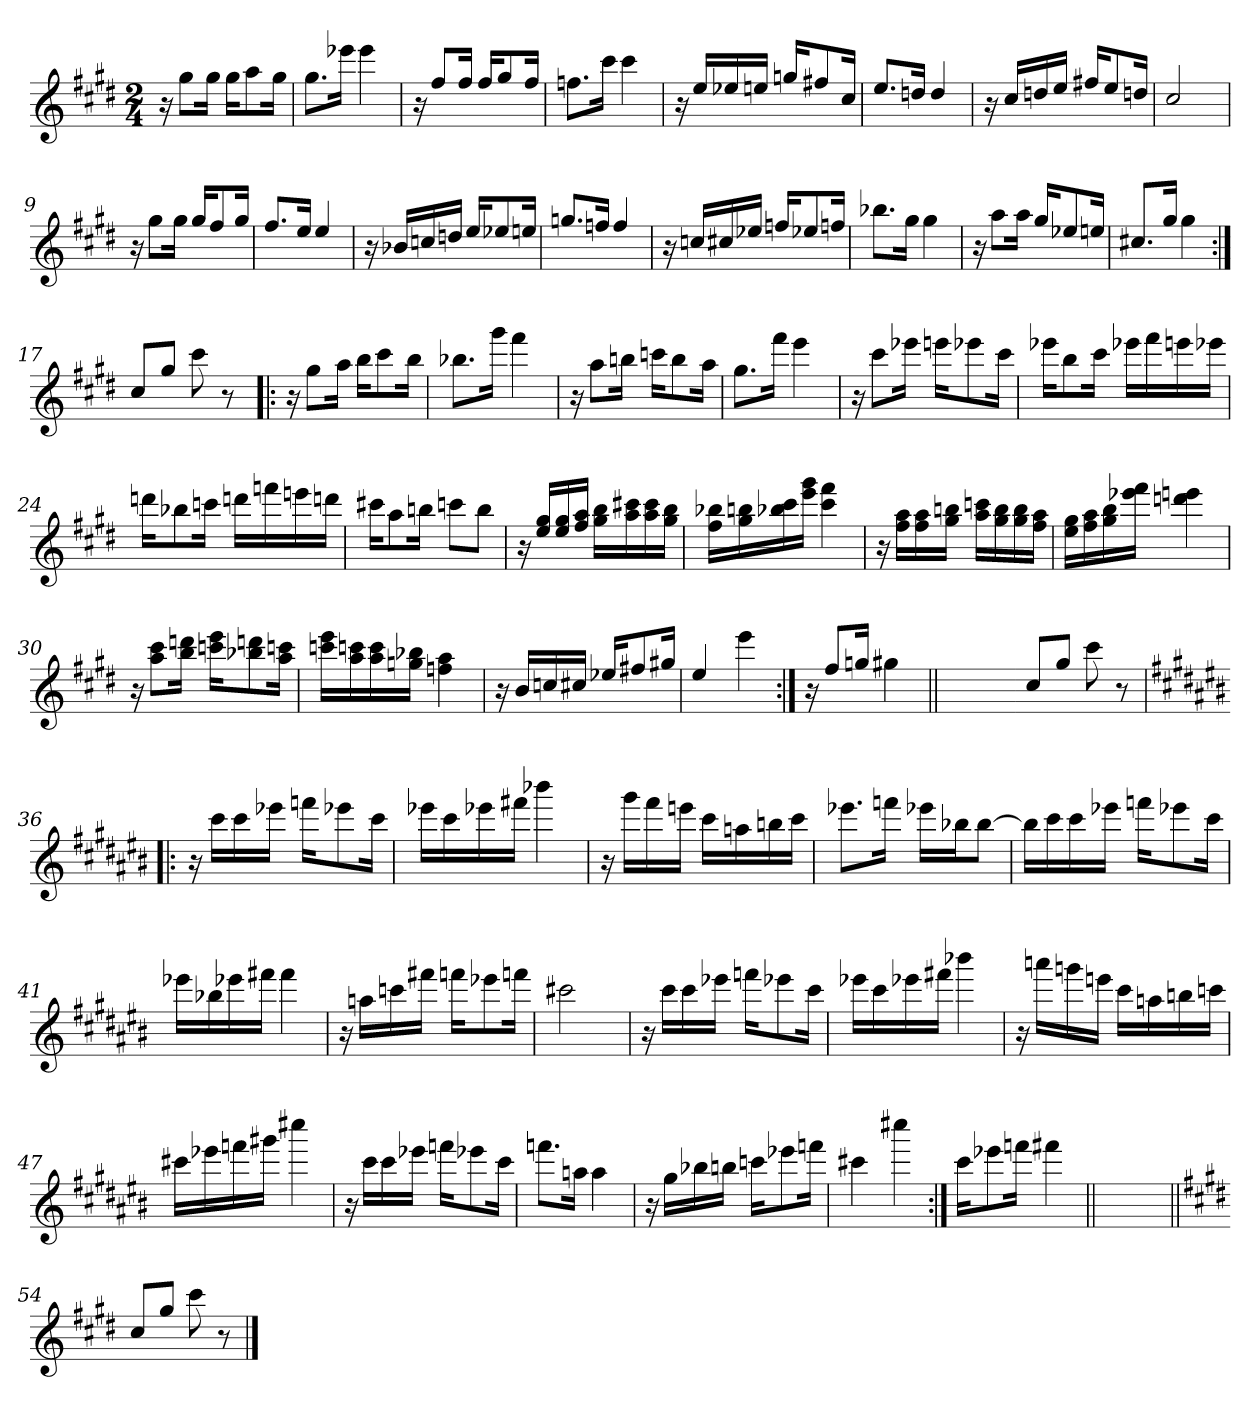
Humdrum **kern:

**kern
*part1
*staff1
*clefG2
*k[f#c#g#d#]
*E:
*M2/4
=1
16r
8gg#\L
16gg#\Jk
16gg#\KL
8aa\
16gg#\Jk
=2
8.gg#\L
16eee-X\Jk
4eee-\
=3
16r
8ff#/L
16ff#/Jk
16ff#/KL
8gg#/
16ff#/Jk
=4
8.ffn\L
16ccc#\Jk
4ccc#\
=5
16r
16ee/LL
16ee-X/
16een/JJ
16ggn/KL
8ff#X/
16cc#/Jk
!!LO:LB:g=z
=6
8.ee/L
16ddn/Jk
4dd/
=7
16r
16cc#/LL
16ddn/
16ee/JJ
16ff#X/KL
8ee/
16ddn/Jk
=8
2cc#/
=9
16r
8gg#\L
16gg#\Jk
16gg#/KL
8ff#/
16gg#/Jk
=10
8.ff#/L
16ee/Jk
4ee/
!!LO:LB:g=z
=11
16r
16b-X/LL
16ccn/
16ddn/JJ
16ee/KL
8ee-X/
16een/Jk
=12
8.ggn/L
16ffn/Jk
4ff/
=13
16r
16ccn/LL
16cc#X/
16ee-X/JJ
16ffn/KL
8ee-X/
16ffn/Jk
=14
8.bb-X\L
16gg#\Jk
4gg#\
=15
16r
8aa\L
16aa\Jk
16gg#/KL
8ee-X/
16een/Jk
!!LO:LB:g=z
=16
8.cc#X/L
16gg#/Jk
4gg#\
=17:|!
8cc#/L
8gg#/J
8ccc#\
8r
=18!|:
16r
8gg#\L
16aa\Jk
16bb\KL
8ccc#\
16bb\Jk
=19
8.bb-X\L
16ggg#\Jk
4fff#\
=20
16r
8aa\L
16bbn\Jk
16cccn\KL
8bb\
16aa\Jk
!!LO:LB:g=z
=21
8.gg#\L
16fff#\Jk
4eee\
=22
16r
8ccc#\L
16eee-X\Jk
16eeen\KL
8eee-X\
16ccc#\Jk
=23
16eee-X\KL
8bb\
16ccc#\Jk
16eee-X\LL
16fff#\
16eeen\
16eee-X\JJ
=24
16dddn\KL
8bb-X\
16cccn\Jk
16dddn\LL
16fffn\
16eeen\
16dddn\JJ
=25
16ccc#X\KL
8aa\
16bbn\Jk
8cccn\L
8bb\J
!!LO:LB:g=z
=26
16r
16ee/ 16gg#/LL
16ee/ 16gg#/
16ff#/ 16aa/JJ
16gg#\ 16bb\LL
16aa\ 16ccc#X\
16aa\ 16ccc#\
16gg#\ 16bb\JJ
=27
16ff#\ 16bb-X\LL
16gg#\ 16bbn\
16bb-X\ 16ccc#\
16eee\ 16ggg#\JJ
4ccc#\ 4fff#\
=28
16r
16ff#\ 16aa\LL
16ff#\ 16aa\
16gg#\ 16bbn\JJ
16aa\ 16cccn\LL
16gg#\ 16bb\
16gg#\ 16bb\
16ff#\ 16aa\JJ
=29
16ee\ 16gg#\LL
16ff#\ 16aa\
16gg#\ 16bb\
16eee-X\ 16fff#\JJ
4dddn\ 4eeen\
=30
16r
8aa\ 8ccc#\L
16bb\ 16dddn\Jk
16cccn\ 16eee\KL
8bb-X\ 8dddn\
16aa\ 16cccn\Jk
!!LO:LB:g=z
=31
16cccn\ 16eee\LL
16aa\ 16cccn\
16aa\ 16ccc\
16ggn\ 16bb-X\JJ
4ffn\ 4aa\
=32
16r
16b/LL
16ccn/
16cc#X/JJ
16ee-X/KL
8ff#X/
16gg#X/Jk
=33
4ee/
4eee\
=34:|!
16r
8ff#/L
16ggn/Jk
4gg#X\
=34X341||
2ryy
!!LO:LB:g=z
=35-
8cc#/L
8gg#/J
8ccc#\
8r
=36!|:
*k[f#c#g#d#a#e#b#]
*C#:
16r
16ccc#\LL
16ccc#\
16eee-X\JJ
16fffn\KL
8eee-X\
16ccc#\Jk
=37
16eee-X\LL
16ccc#\
16eee-X\
16fff#X\JJ
4bbb-X\
=38
16r
16ggg#\LL
16fff#\
16eeen\JJ
16ccc#\LL
16aan\
16bbn\
16ccc#\JJ
=39
8.eee-X\L
16fffn\Jk
16eee-X\LL
16bb-X\J
[>8bb-\J
!!LO:LB:g=z
=40
16bb-\LL]
16ccc#\
16ccc#\
16eee-X\JJ
16fffn\KL
8eee-X\
16ccc#\Jk
=41
16eee-X\LL
16bb-X\
16eee-X\
16fff#X\JJ
4fff#\
=42
16r
16aan\LL
16cccn\
16fff#X\JJ
16fffn\KL
8eee-X\
16fffn\Jk
=43
2ccc#X\
=44
16r
16ccc#\LL
16ccc#\
16eee-X\JJ
16fffn\KL
8eee-X\
16ccc#\Jk
!!LO:PB:g=z
=45
16eee-X\LL
16ccc#\
16eee-X\
16fff#X\JJ
4bbb-X\
=46
16r
16aaan\LL
16gggn\
16eeen\JJ
16ccc#\LL
16aan\
16bbn\
16cccn\JJ
=47
16ccc#X\LL
16eee-X\
16fffn\
16ggg#X\JJ
4cccc#X\
=48
16r
16ccc#\LL
16ccc#\
16eee-X\JJ
16fffn\KL
8eee-X\
16ccc#\Jk
=49
8.fffn\L
16aan\Jk
4aa\
!!LO:LB:g=z
=50
16r
16gg#\LL
16bb-X\
16bbn\JJ
16cccn\KL
8eee-X\
16fffn\Jk
=51
4ccc#X\
4cccc#X\
=52:|!
16ccc#\KL
8eee-X\
16fffn\Jk
4fff#X\
=53||
2ryy
=54||
*k[f#c#g#d#]
*E:
8cc#/L
8gg#/J
8ccc#\
8r
==
*-
